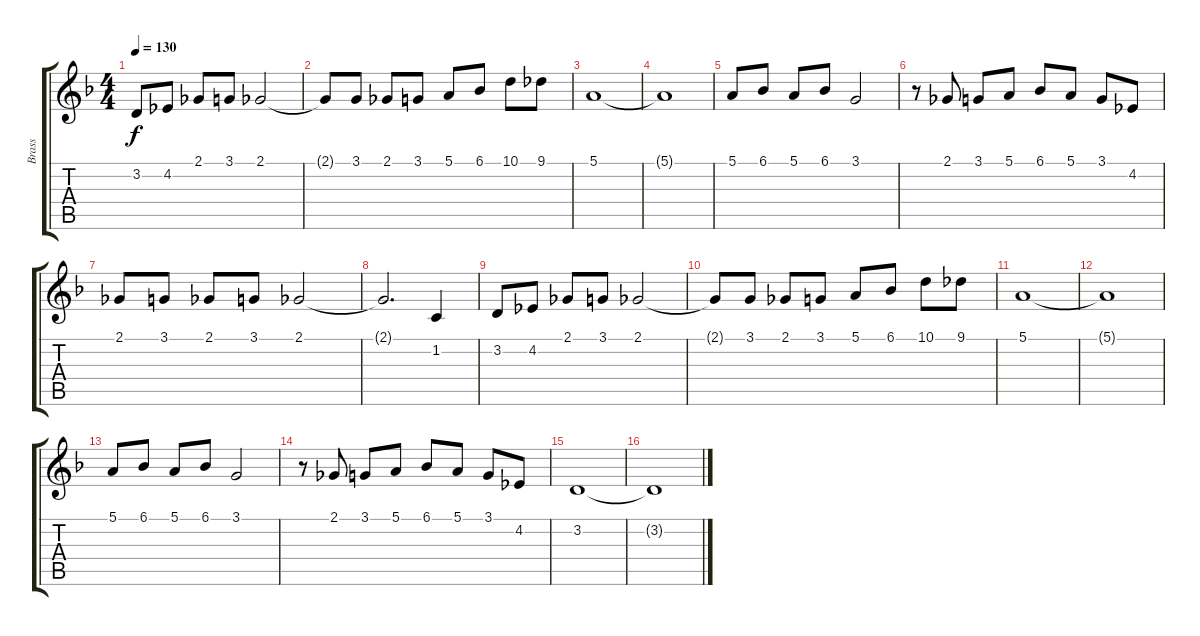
\track ("Brass" "Brass") {instrument frenchhorn}
\staff {score tabs}
\tuning (E4 B3 G3 D3 A2 E2) {hide}
\ts (4 4)
\section ("" "")
\tempo 130
\clef g2
\ks dminor
3.2.8{dy f volume 14} 4.2.8 2.1.8 3.1.8 2.1.2 |
2.1{t}.8 3.1.8 2.1.8 3.1.8 5.1.8 6.1.8 10.1.8 9.1.8 |
5.1.1 |
5.1{t}.1 |
5.1.8 6.1.8 5.1.8 6.1.8 3.1.2 |
r.8 2.1.8 3.1.8 5.1.8 6.1.8 5.1.8 3.1.8 4.2.8 |
2.1.8 3.1.8 2.1.8 3.1.8 2.1.2 |
2.1{t}.2{d} 1.2.4 |
3.2.8 4.2.8 2.1.8 3.1.8 2.1.2 |
2.1{t}.8 3.1.8 2.1.8 3.1.8 5.1.8 6.1.8 10.1.8 9.1.8 |
5.1.1 |
5.1{t}.1 |
5.1.8 6.1.8 5.1.8 6.1.8 3.1.2 |
r.8 2.1.8 3.1.8 5.1.8 6.1.8 5.1.8 3.1.8 4.2.8 |
3.2.1 |
3.2{t}.1
